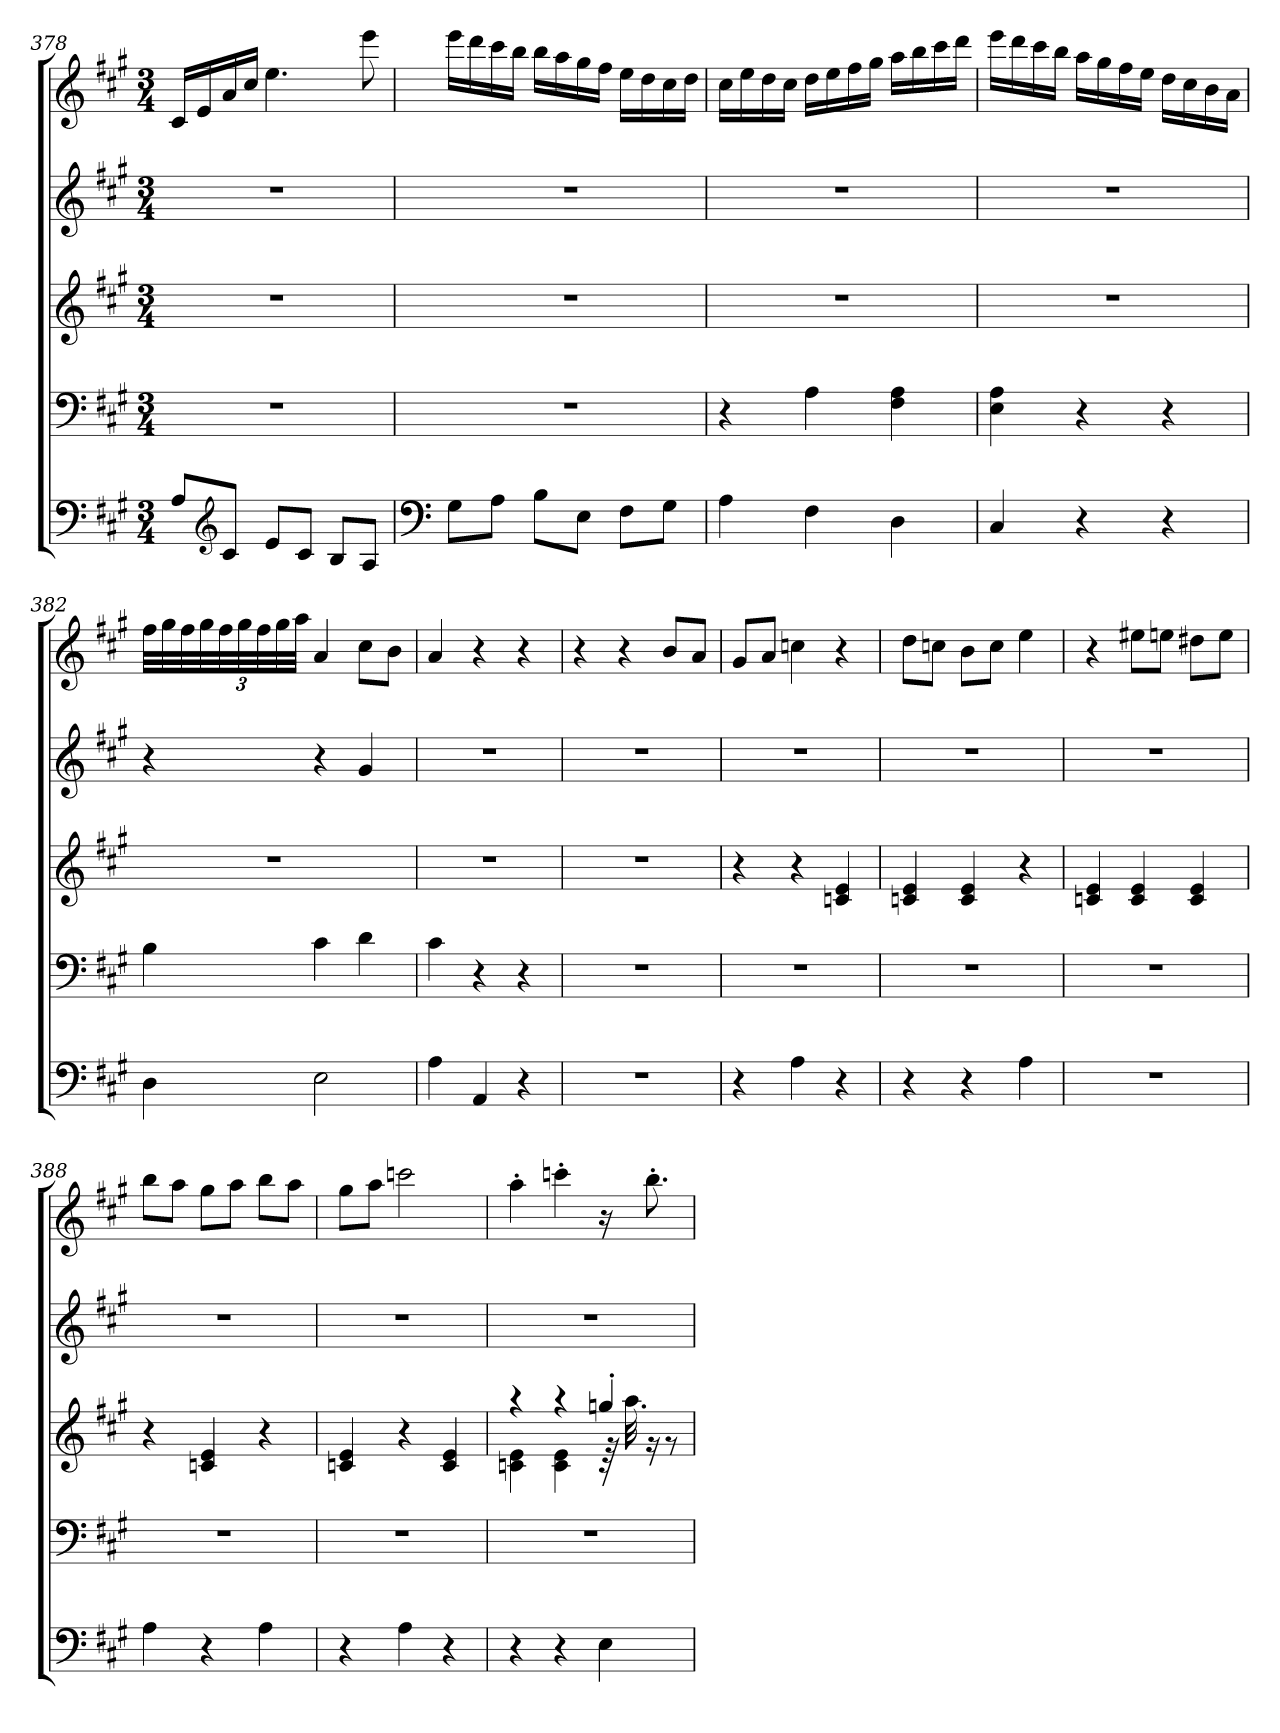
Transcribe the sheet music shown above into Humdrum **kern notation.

**kern	**kern	**kern	**kern	**kern
*part5	*part4	*part3	*part2	*part1
*staff5	*staff4	*staff3	*staff2	*staff1
*clefF4	*clefF4	*clefG2	*clefG2	*clefG2
*k[f#c#g#]	*k[f#c#g#]	*k[f#c#g#]	*k[f#c#g#]	*k[f#c#g#]
*M3/4	*M3/4	*M3/4	*M3/4	*M3/4
*MM138	*MM138	*MM138	*MM138	*MM138
=378	=378	=378	=378	=378
8A/L	2.r	2.r	2.r	16c#/LL
.	.	.	.	16e/
*clefG2	*	*	*	*
8c#/J	.	.	.	16a/
.	.	.	.	16cc#/JJ
8e/L	.	.	.	4.ee\
8c#/J	.	.	.	.
8B/L	.	.	.	.
8A/J	.	.	.	8eee\
=379	=379	=379	=379	=379
*clefF4	*	*	*	*
8G#\L	2.r	2.r	2.r	16eee\LL
.	.	.	.	16ddd\
8A\J	.	.	.	16ccc#\
.	.	.	.	16bb\JJ
8B\L	.	.	.	16bb\LL
.	.	.	.	16aa\
8E\J	.	.	.	16gg#\
.	.	.	.	16ff#\JJ
8F#\L	.	.	.	16ee\LL
.	.	.	.	16dd\
8G#\J	.	.	.	16cc#\
.	.	.	.	16dd\JJ
!!LO:LB:g=z
=380	=380	=380	=380	=380
4A\	4r	2.r	2.r	16cc#\LL
.	.	.	.	16ee\
.	.	.	.	16dd\
.	.	.	.	16cc#\JJ
4F#\	4A\	.	.	16dd\LL
.	.	.	.	16ee\
.	.	.	.	16ff#\
.	.	.	.	16gg#\JJ
4D\	4F#\ 4A\	.	.	16aa\LL
.	.	.	.	16bb\
.	.	.	.	16ccc#\
.	.	.	.	16ddd\JJ
=381	=381	=381	=381	=381
4C#/	4E\ 4A\	2.r	2.r	16eee\LL
.	.	.	.	16ddd\
.	.	.	.	16ccc#\
.	.	.	.	16bb\JJ
4r	4r	.	.	16aa\LL
.	.	.	.	16gg#\
.	.	.	.	16ff#\
.	.	.	.	16ee\JJ
4r	4r	.	.	16dd\LL
.	.	.	.	16cc#\
.	.	.	.	16b\
.	.	.	.	16a\JJ
=382	=382	=382	=382	=382
*	*	*	*	*MM134
4D\	4B\	2.r	4r	32ff#\LLL
.	.	.	.	32gg#\
.	.	.	.	32ff#\
.	.	.	.	32gg#\
*	*	*	*	*Xbrackettup
.	.	.	.	48ff#\
.	.	.	.	48gg#\
.	.	.	.	48ff#\
.	.	.	.	32gg#\
.	.	.	.	32aa\JJJ
2E\	4c#\	.	4r	4a/
.	4d\	.	4g#/	8cc#\L
.	.	.	.	8b\J
=383	=383	=383	=383	=383
*	*	*	*	*MM125
4A\	4c#\	2.r	2.r	4a/
*	*	*	*	*MM120
4AA/	4r	.	.	4r
4r	4r	.	.	4r
!!LO:PB:g=z
=384	=384	=384	=384	=384
*	*	*	*	*MM51
2.r	2.r	2.r	2.r	4r
.	.	.	.	4r
*	*	*	*	*MM250
.	.	.	.	8b/L
.	.	.	.	8a/J
=385	=385	=385	=385	=385
4r	2.r	4r	2.r	8g#/L
.	.	.	.	8a/J
4A\	.	4r	.	4ccn\
4r	.	4cn/ 4e/	.	4r
=386	=386	=386	=386	=386
4r	2.r	4cn/ 4e/	2.r	8dd\L
.	.	.	.	8ccn\J
4r	.	4c/ 4e/	.	8b\L
.	.	.	.	8cc\J
4A\	.	4r	.	4ee\
=387	=387	=387	=387	=387
2.r	2.r	4cn/ 4e/	2.r	4r
.	.	4c/ 4e/	.	8ee#X\L
.	.	.	.	8een\J
.	.	4c/ 4e/	.	8dd#X\L
.	.	.	.	8ee\J
=388	=388	=388	=388	=388
4A\	2.r	4r	2.r	8bb\L
.	.	.	.	8aa\J
4r	.	4cn/ 4e/	.	8gg#\L
.	.	.	.	8aa\J
4A\	.	4r	.	8bb\L
.	.	.	.	8aa\J
=389	=389	=389	=389	=389
4r	2.r	4cn/ 4e/	2.r	8gg#\L
.	.	.	.	8aa\J
4A\	.	4r	.	2cccn\
4r	.	4c/ 4e/	.	.
!!LO:LB:g=z
=390	=390	=390	=390	=390
*	*	*^	*	*
4r	2.r	4r	4cn\ 4e\	2.r	4aa'\
4r	.	4r	4c\ 4e\	.	4cccn'\
*	*	*	*	*	*MM250
4E\	.	4ggn'/	64r	.	16r
.	.	.	32.aa\	.	.
.	.	.	16r	.	8.bb'\
.	.	.	8r	.	.
*	*	*v	*v	*	*
=	=	=	=	=
*-	*-	*-	*-	*-
